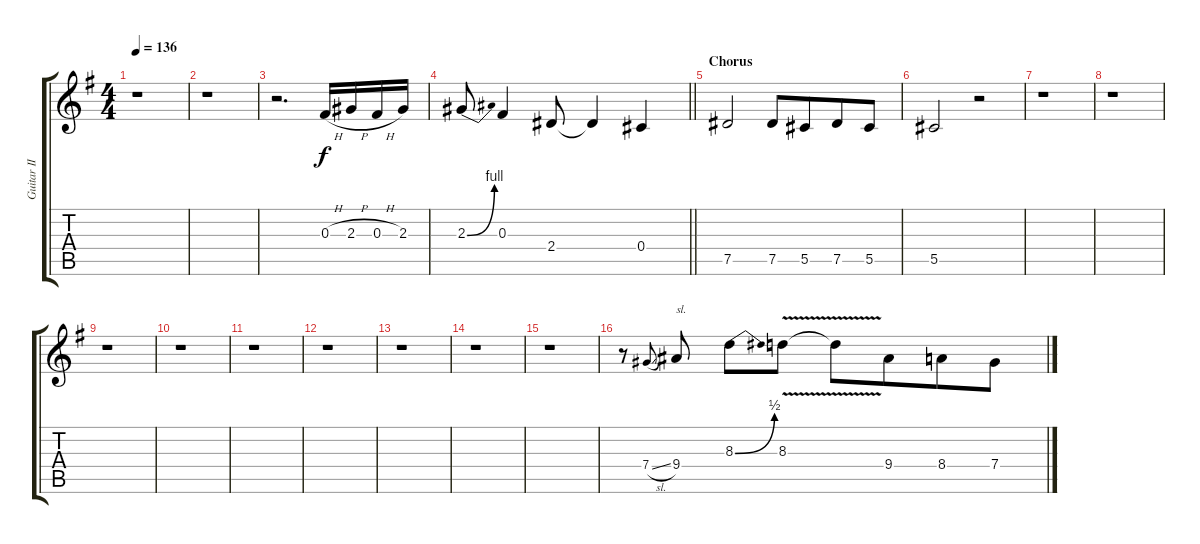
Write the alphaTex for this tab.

\track ("Guitar II (lead)" "Guitar II ") {instrument distortionguitar}
\staff {score tabs}
\tuning (Eb4 Bb3 Gb3 Db3 Ab2 Eb2) {hide}
\ts (4 4)
\tempo 136
\clef g2
\ks eminor
r.1{dy f} |
r.1 |
r.2{d} 0.3{h}.16 2.3{h}.16 0.3{h}.16 2.3.16 |
\barLineRight lightlight
2.3{be (bend 0 0 60 4)}.8 0.3.4 2.4.8 2.4{t}.4 0.4.4 |
\section ("" "Chorus")
7.5.2 7.5.8 5.5.8{beam merge} 7.5.8 5.5.8 |
5.5.2 r.2 |
r.1 |
r.1 |
r.1 |
r.1 |
r.1 |
r.1 |
r.1 |
r.1 |
r.1 |
r.8 7.4{sl}.8{gr onbeat} 9.4.8{txt "sl."} 8.3{be (bend 0 0 60 2)}.8 8.3{v}.8 8.3{t}.8 9.4.8{beam merge} 8.4.8 7.4.8
